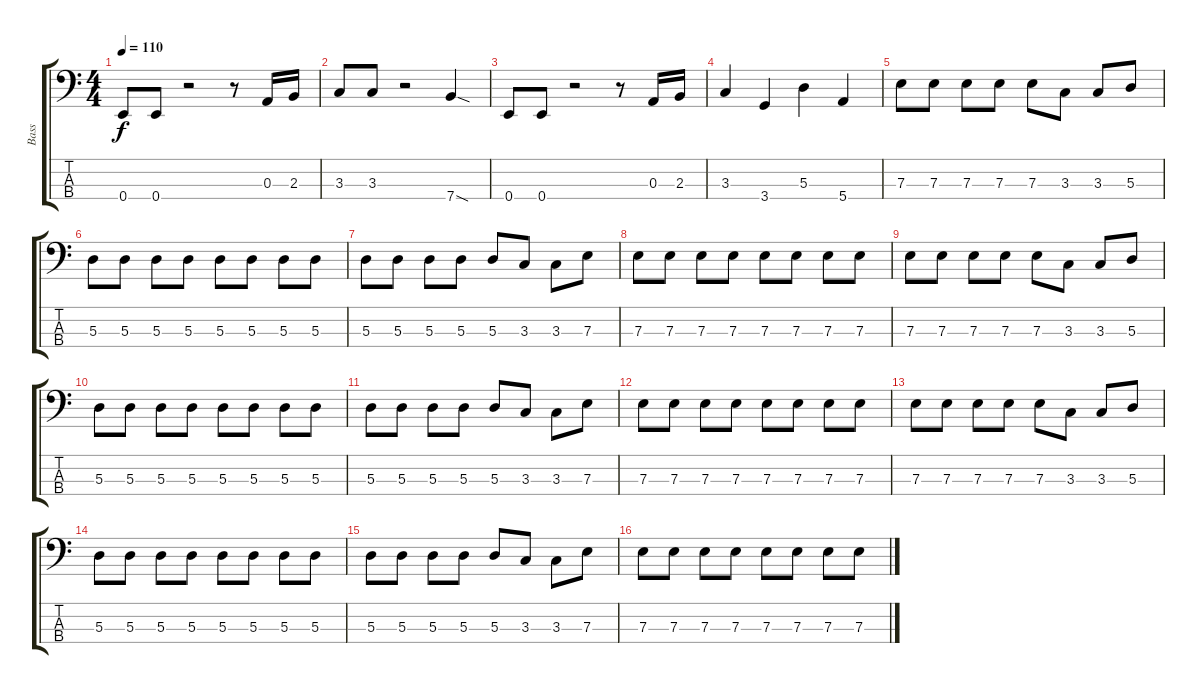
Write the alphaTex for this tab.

\track ("Bass" "Bass") {instrument slapbass1}
\staff {score tabs}
\tuning (G2 D2 A1 E1) {hide}
\ts (4 4)
\tempo 110
\clef f4
\ks c
0.4.8{dy f} 0.4.8 r.2 r.8 0.3.16 2.3.16 |
3.3.8 3.3.8 r.2 7.4{sod}.4 |
0.4.8 0.4.8 r.2 r.8 0.3.16 2.3.16 |
3.3.4 3.4.4 5.3.4 5.4.4 |
7.3.8 7.3.8 7.3.8 7.3.8 7.3.8 3.3.8 3.3.8 5.3.8 |
5.3.8 5.3.8 5.3.8 5.3.8 5.3.8 5.3.8 5.3.8 5.3.8 |
5.3.8 5.3.8 5.3.8 5.3.8 5.3.8 3.3.8 3.3.8 7.3.8 |
7.3.8 7.3.8 7.3.8 7.3.8 7.3.8 7.3.8 7.3.8 7.3.8 |
7.3.8 7.3.8 7.3.8 7.3.8 7.3.8 3.3.8 3.3.8 5.3.8 |
5.3.8 5.3.8 5.3.8 5.3.8 5.3.8 5.3.8 5.3.8 5.3.8 |
5.3.8 5.3.8 5.3.8 5.3.8 5.3.8 3.3.8 3.3.8 7.3.8 |
7.3.8 7.3.8 7.3.8 7.3.8 7.3.8 7.3.8 7.3.8 7.3.8 |
7.3.8 7.3.8 7.3.8 7.3.8 7.3.8 3.3.8 3.3.8 5.3.8 |
5.3.8 5.3.8 5.3.8 5.3.8 5.3.8 5.3.8 5.3.8 5.3.8 |
5.3.8 5.3.8 5.3.8 5.3.8 5.3.8 3.3.8 3.3.8 7.3.8 |
7.3.8 7.3.8 7.3.8 7.3.8 7.3.8 7.3.8 7.3.8 7.3.8
